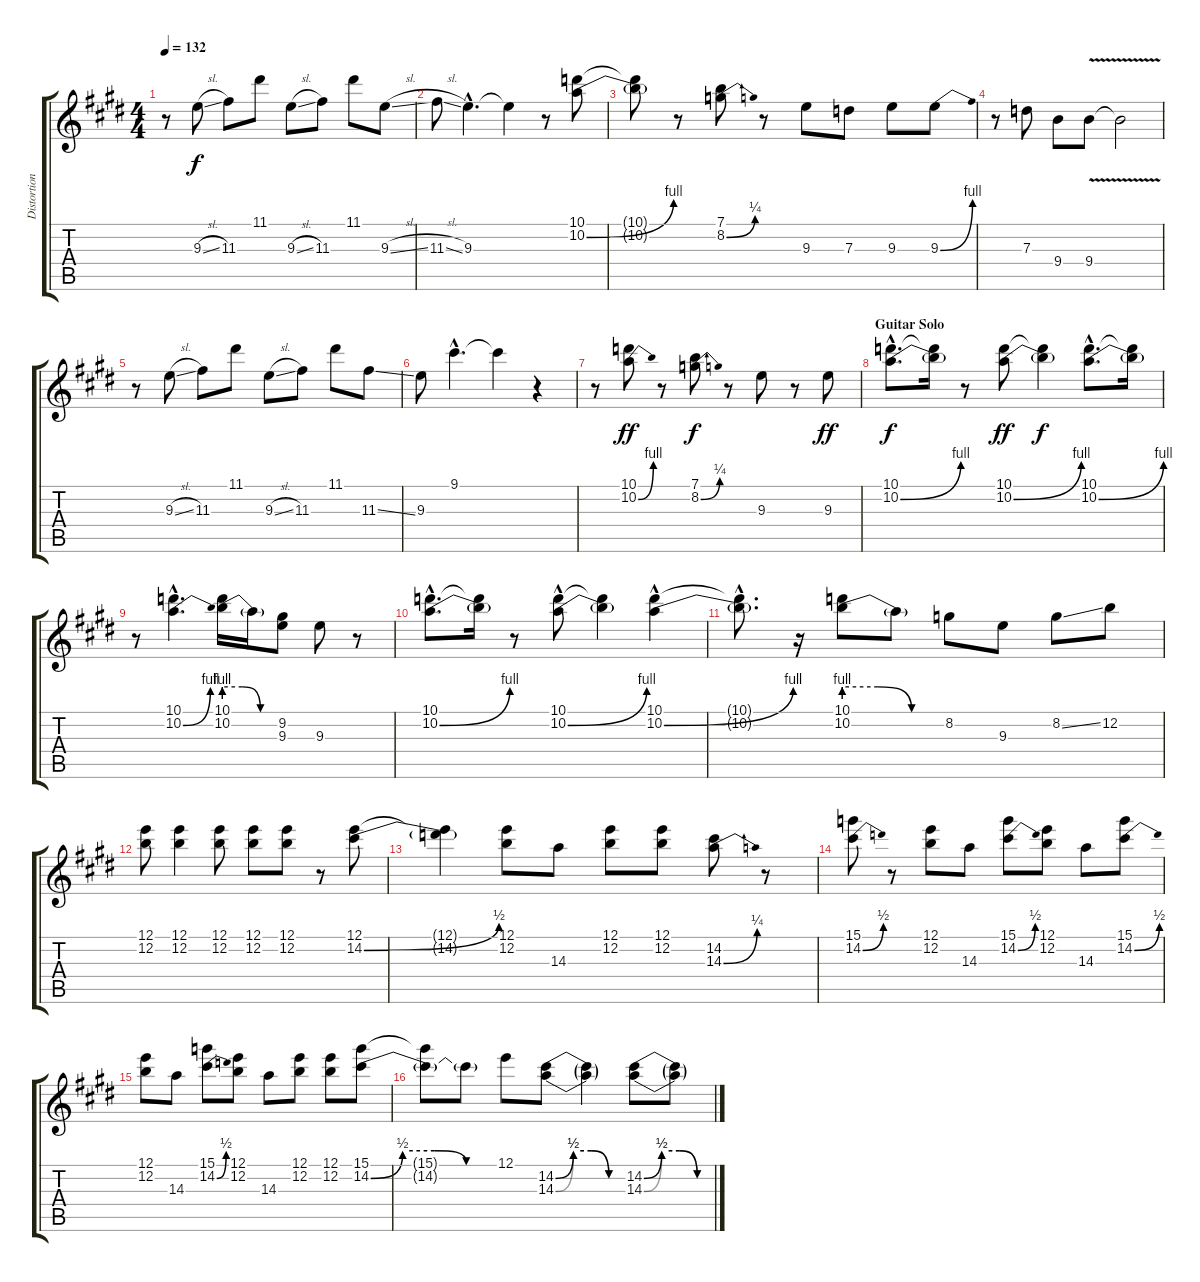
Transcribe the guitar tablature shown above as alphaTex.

\track ("Distortion Lead [Guitar II]" "Distortion") {instrument distortionguitar}
\staff {score tabs}
\tuning (E4 B3 G3 D3 A2 E2) {hide}
\ts (4 4)
\tempo 132
\clef g2
\ks e
r.8{dy f} 9.3{sl}.8 11.3.8 11.1.8 9.3{sl}.8 11.3.8 11.1.8 9.3{sl}.8 |
11.3{sl}.8 9.3{hac}.4{d} 9.3{t}.4 r.8 (10.1 10.2{be (bend 0 0 60 4)}).8 |
(10.1{t} 10.2{t}).8 r.8 (7.1 8.2{be (bend 0 0 60 1)}).8 r.8 9.3.8 7.3.8 9.3.8 9.3{be (bend 0 0 60 4)}.8 |
r.8 7.3.8 9.4.8 9.4{v}.8 9.4{t}.2 |
r.8 9.3{sl}.8 11.3.8 11.1.8 9.3{sl}.8 11.3.8 11.1.8 11.3{ss}.8 |
9.3.8 9.1{hac}.4{d} 9.1{t}.4 r.4 |
r.8 (10.1 10.2{be (bend 0 0 60 4)}).8{dy ff} r.8 (7.1 8.2{be (bend 0 0 60 1)}).8{dy f} r.8 9.3.8 r.8 9.3.8{dy ff} |
\section ("" "Guitar Solo")
(10.1{hac} 10.2{be (bend 0 0 60 4) hac}).8{d dy f volume 16} (10.1{t} 10.2{t}).16 r.8 (10.1 10.2{be (bend 0 0 60 4)}).8{dy ff} (10.1{t} 10.2{t}).4{dy f} (10.1{hac} 10.2{be (bend 0 0 60 4) hac}).8{d} (10.1{t} 10.2{t}).16 |
r.8 (10.1{hac} 10.2{be (bend 0 0 60 4) hac}).4{d} (10.1 10.2{be (custom 0 4 20 4 40 0 60 0)}).16 10.2{t}.16 (9.2 9.3).8 9.3.8 r.8 |
(10.1 10.2{be (bend 0 0 60 4) hac}).8{d} (10.1{t} 10.2{t}).16 r.8 (10.1{hac} 10.2{be (bend 0 0 60 4)}).8 (10.1{t} 10.2{t}).4 (10.1 10.2{be (bend 0 0 60 4) hac}).4 |
(10.1{hac t} 10.2{hac t}).8{d} r.16 (10.1 10.2{be (custom 0 4 20 4 40 0 60 0)}).8 10.2{t}.8 8.2.8 9.3.8 8.2{ss}.8 12.2.8 |
(12.1 12.2).8 (12.1 12.2).4 (12.1 12.2).8 (12.1 12.2).8 (12.1 12.2).8 r.8 (12.1 14.2{be (bend 0 0 60 2)}).8 |
(12.1{t} 14.2{t}).4 (12.1 12.2).8 14.3.8 (12.1 12.2).8 (12.1 12.2).8 (14.2 14.3{be (bend 0 0 60 1)}).8 r.8 |
(15.1 14.2{be (bend 0 0 60 2)}).8 r.8 (12.1 12.2).8 14.3.8 (15.1 14.2{be (bend 0 0 60 2)}).8 (12.1 12.2).8 14.3.8 (15.1 14.2{be (bend 0 0 60 2)}).8 |
(12.1 12.2).8 14.3.8 (15.1 14.2{be (bend 0 0 60 2)}).8 (12.1 12.2).8 14.3.8 (12.1 12.2).8 (12.1 12.2).8 (15.1 14.2{be (custom 0 0 15 2 30 2 45 0 60 0)}).8 |
(15.1{t} 14.2{t}).8 14.2{t}.8 12.1.8 (14.2{be (custom 0 0 15 2 30 2 45 0 60 0)} 14.3{be (custom 0 0 15 2 30 2 45 0 60 0)}).8 (14.2{t} 14.3{t}).4 (14.2{be (custom 0 0 15 2 30 2 45 0 60 0)} 14.3{be (custom 0 0 15 2 30 2 45 0 60 0)}).8 (14.2{t} 14.3{t}).8
